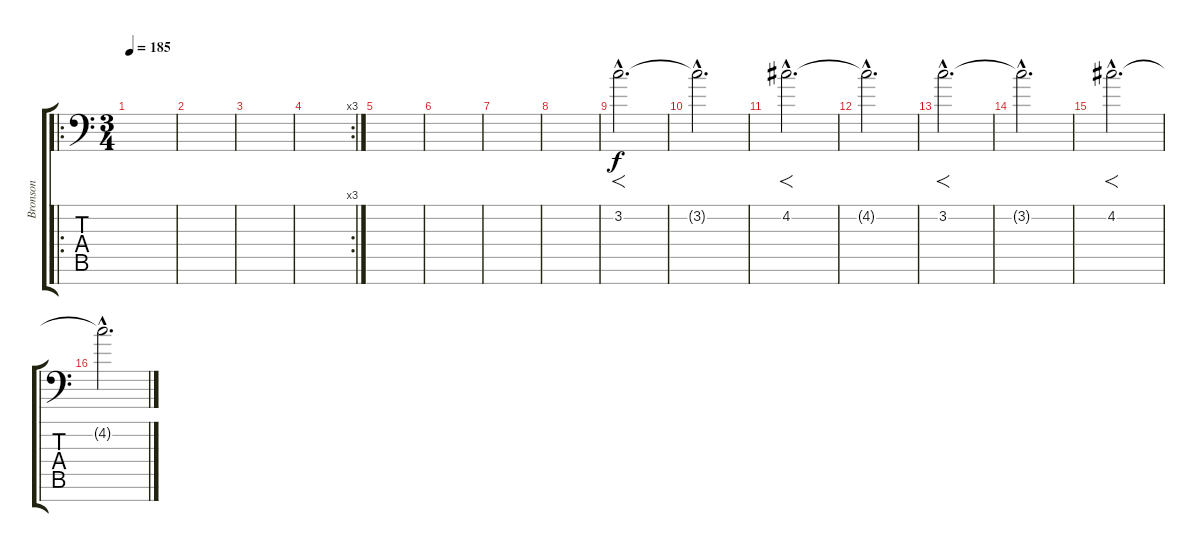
\track ("Bronson" "Bronson") {instrument distortionguitar}
\staff {score tabs}
\tuning (D4 A3 F3 C3 G2 D2 A1) {hide}
\ro
\ts (3 4)
\tempo 185
\clef f4
\ks c
|
|
|
\rc 3
|
|
|
|
|
3.2{hac}.2{f d} |
3.2{hac t}.2{d} |
4.2{hac}.2{f d} |
4.2{hac t}.2{d} |
3.2{hac}.2{f d} |
3.2{hac t}.2{d} |
4.2{hac}.2{f d} |
4.2{hac t}.2{d}
